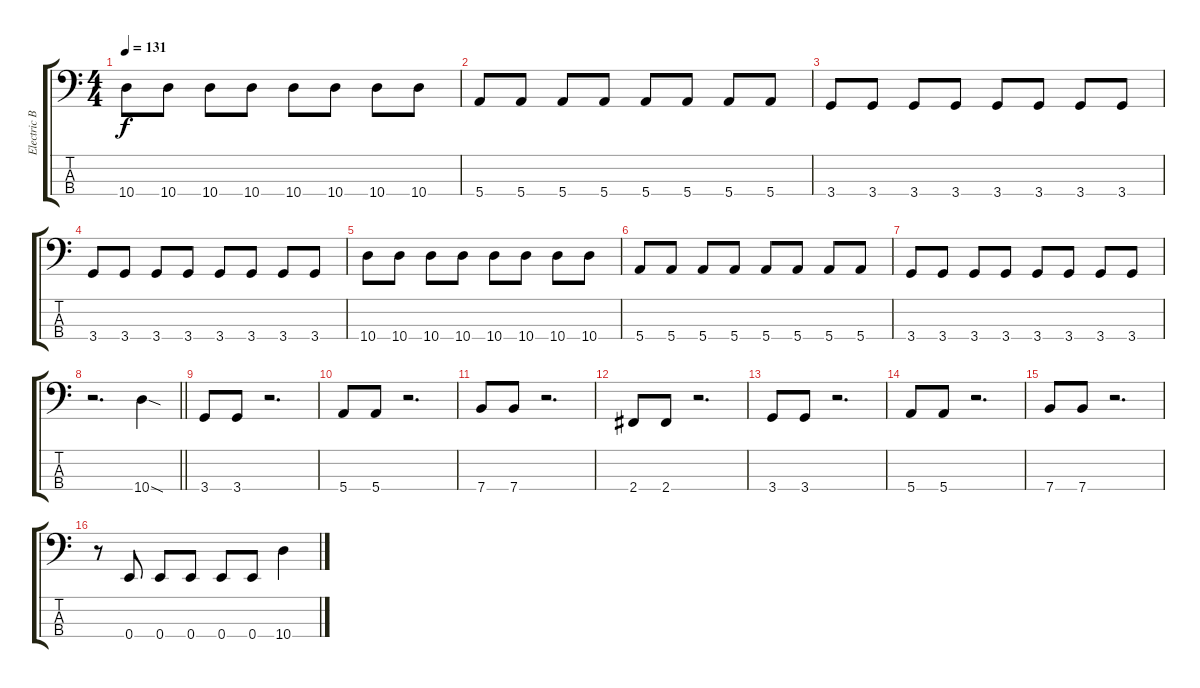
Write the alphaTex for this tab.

\track ("Electric Bass" "Electric B") {instrument electricbassfinger}
\staff {score tabs}
\tuning (G2 D2 A1 E1) {hide}
\ts (4 4)
\tempo 131
\clef f4
\ks c
10.4.8{dy f} 10.4.8 10.4.8 10.4.8 10.4.8 10.4.8 10.4.8 10.4.8 |
5.4.8 5.4.8 5.4.8 5.4.8 5.4.8 5.4.8 5.4.8 5.4.8 |
3.4.8 3.4.8 3.4.8 3.4.8 3.4.8 3.4.8 3.4.8 3.4.8 |
3.4.8 3.4.8 3.4.8 3.4.8 3.4.8 3.4.8 3.4.8 3.4.8 |
10.4.8 10.4.8 10.4.8 10.4.8 10.4.8 10.4.8 10.4.8 10.4.8 |
5.4.8 5.4.8 5.4.8 5.4.8 5.4.8 5.4.8 5.4.8 5.4.8 |
3.4.8 3.4.8 3.4.8 3.4.8 3.4.8 3.4.8 3.4.8 3.4.8 |
\barLineRight lightlight
r.2{d} 10.4{sod}.4 |
3.4.8 3.4.8 r.2{d} |
5.4.8 5.4.8 r.2{d} |
7.4.8 7.4.8 r.2{d} |
2.4.8 2.4.8 r.2{d} |
3.4.8 3.4.8 r.2{d} |
5.4.8 5.4.8 r.2{d} |
7.4.8 7.4.8 r.2{d} |
r.8 0.4.8 0.4.8 0.4.8 0.4.8 0.4.8 10.4{ss}.4
